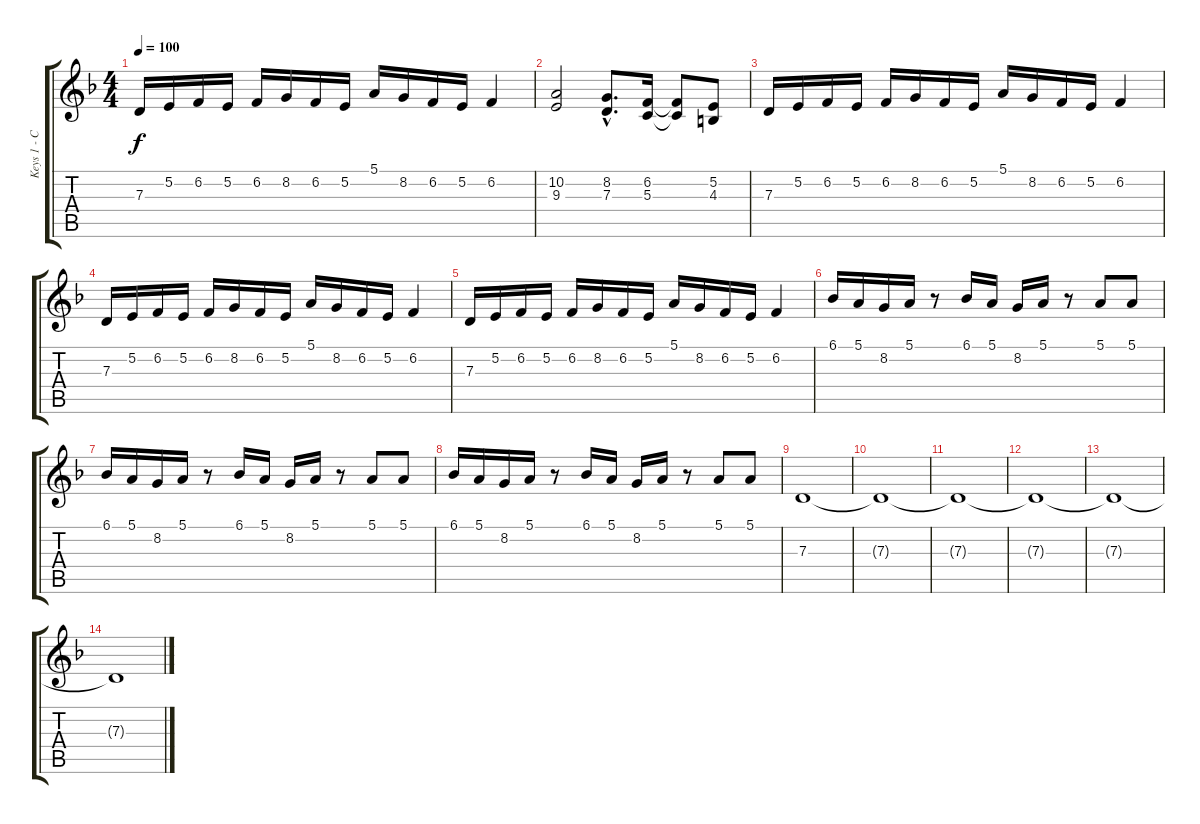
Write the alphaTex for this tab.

\track ("Keys 1 - Chris Caffery" "Keys 1 - C") {instrument stringensemble1}
\staff {score tabs}
\tuning (E4 B3 G3 D3 A2 E2) {hide}
\ts (4 4)
\tempo 100
\clef g2
\ks f
7.3.16{dy f} 5.2.16 6.2.16 5.2.16 6.2.16 8.2.16 6.2.16 5.2.16 5.1.16 8.2.16 6.2.16 5.2.16 6.2.4 |
(10.2 9.3).2 (8.2{hac} 7.3{hac}).8{d} (6.2 5.3).16 (6.2{t} 5.3{t}).8 (5.2 4.3).8 |
7.3.16 5.2.16 6.2.16 5.2.16 6.2.16 8.2.16 6.2.16 5.2.16 5.1.16 8.2.16 6.2.16 5.2.16 6.2.4 |
7.3.16 5.2.16 6.2.16 5.2.16 6.2.16 8.2.16 6.2.16 5.2.16 5.1.16 8.2.16 6.2.16 5.2.16 6.2.4 |
7.3.16 5.2.16 6.2.16 5.2.16 6.2.16 8.2.16 6.2.16 5.2.16 5.1.16 8.2.16 6.2.16 5.2.16 6.2.4 |
6.1.16 5.1.16 8.2.16 5.1.16 r.8 6.1.16 5.1.16 8.2.16 5.1.16 r.8 5.1.8 5.1.8 |
6.1.16 5.1.16 8.2.16 5.1.16 r.8 6.1.16 5.1.16 8.2.16 5.1.16 r.8 5.1.8 5.1.8 |
6.1.16 5.1.16 8.2.16 5.1.16 r.8 6.1.16 5.1.16 8.2.16 5.1.16 r.8 5.1.8 5.1.8 |
7.3.1 |
7.3{t}.1 |
7.3{t}.1 |
7.3{t}.1 |
7.3{t}.1 |
7.3{t}.1
